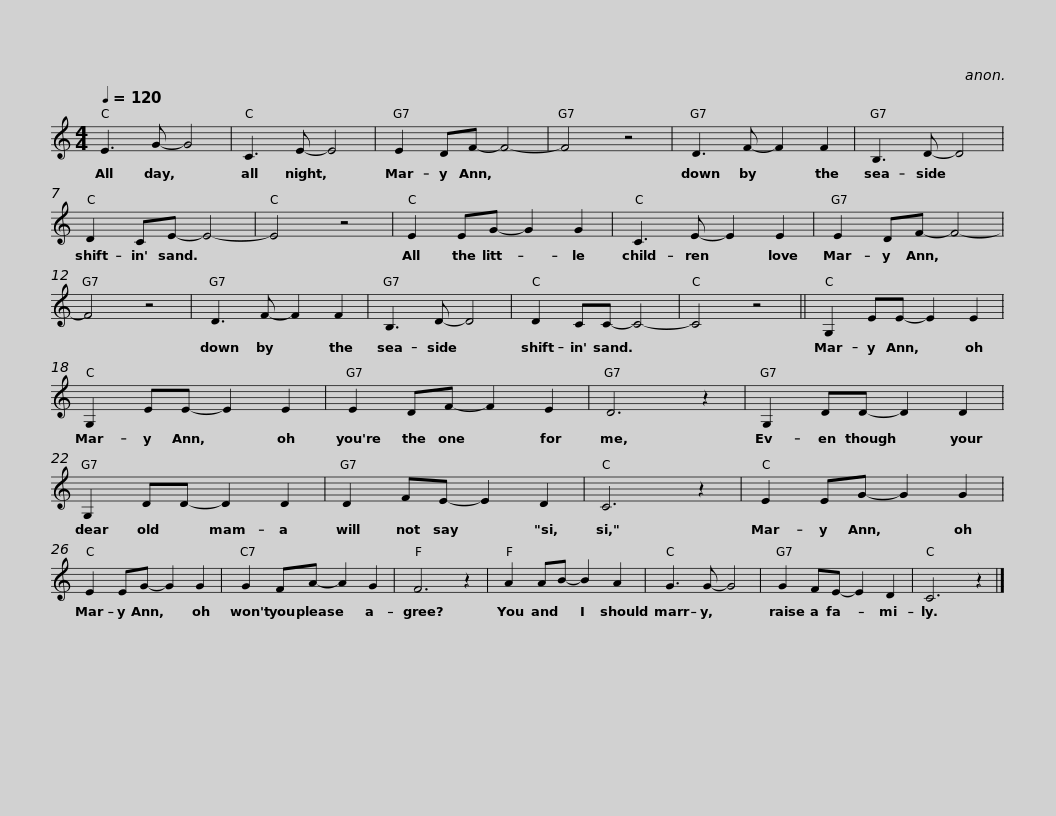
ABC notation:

X:1
L:1/8
Q:1/4=120
M:4/4
I:linebreak $
K:C
V:1 treble
V:1
 E3 G- G4 | C3 E- E4 | E2 DF- F4- | F4 z4 | D3 F- F2 F2 | %5
 B,3 D- D4 | D2 CE- E4- | E4 z4 |$ E2 EG- G2 G2 | C3 E- E2 E2 | %10
 E2 DF- F4- | F4 z4 | D3 F- F2 F2 | B,3 D- D4 | D2 CC- C4- | %15
 C4 z4 ||$ G,2 EE- E2 E2 | G,2 EE- E2 E2 | E2 DF- F2 E2 | D6 z2 | %20
 G,2 DD- D2 D2 | G,2 DD- D2 D2 |$ D2 FE- E2 D2 | C6 z2 | E2 EG- G2 G2 | %25
 E2 EG- G2 G2 | G2 FA- A2 G2 | F6 z2 |$ A2 AB- B2 A2 | G3 G- G4 | %30
 G2 FE- E2 D2 | C6 z2 |] %32
